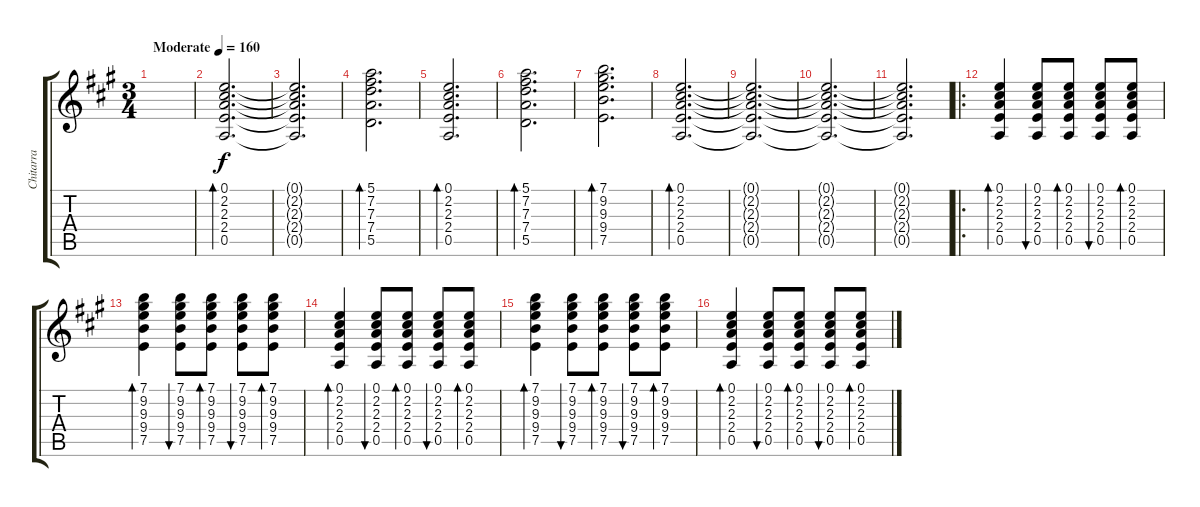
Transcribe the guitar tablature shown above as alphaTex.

\track ("Chitarra" "Chitarra") {instrument acousticguitarsteel}
\staff {score tabs}
\tuning (E4 B3 G3 D3 A2 E2) {hide}
\ts (3 4)
\tempo (160 "Moderate")
\clef g2
\ks a
|
(0.1 2.2 2.3 2.4 0.5).2{d bd 120} |
(0.1{t} 2.2{t} 2.3{t} 2.4{t} 0.5{t}).2{d} |
(5.1 7.2 7.3 7.4 5.5).2{d bd 120} |
(0.1 2.2 2.3 2.4 0.5).2{d bd 120} |
(5.1 7.2 7.3 7.4 5.5).2{d bd 120} |
(7.1 9.2 9.3 9.4 7.5).2{d bd 120} |
(0.1 2.2 2.3 2.4 0.5).2{d bd 120} |
(0.1{t} 2.2{t} 2.3{t} 2.4{t} 0.5{t}).2{d} |
(0.1{t} 2.2{t} 2.3{t} 2.4{t} 0.5{t}).2{d} |
(0.1{t} 2.2{t} 2.3{t} 2.4{t} 0.5{t}).2{d} |
\ro
(0.1 2.2 2.3 2.4 0.5).4{bd 120} (0.1 2.2 2.3 2.4 0.5).8{bu 30} (0.1 2.2 2.3 2.4 0.5).8{bd 30} (0.1 2.2 2.3 2.4 0.5).8{bu 30} (0.1 2.2 2.3 2.4 0.5).8{bd 30} |
(7.1 9.2 9.3 9.4 7.5).4{bd 120} (7.1 9.2 9.3 9.4 7.5).8{bu 30} (7.1 9.2 9.3 9.4 7.5).8{bd 30} (7.1 9.2 9.3 9.4 7.5).8{bu 30} (7.1 9.2 9.3 9.4 7.5).8{bd 30} |
(0.1 2.2 2.3 2.4 0.5).4{bd 120} (0.1 2.2 2.3 2.4 0.5).8{bu 30} (0.1 2.2 2.3 2.4 0.5).8{bd 30} (0.1 2.2 2.3 2.4 0.5).8{bu 30} (0.1 2.2 2.3 2.4 0.5).8{bd 30} |
(7.1 9.2 9.3 9.4 7.5).4{bd 120} (7.1 9.2 9.3 9.4 7.5).8{bu 30} (7.1 9.2 9.3 9.4 7.5).8{bd 30} (7.1 9.2 9.3 9.4 7.5).8{bu 30} (7.1 9.2 9.3 9.4 7.5).8{bd 30} |
(0.1 2.2 2.3 2.4 0.5).4{bd 120} (0.1 2.2 2.3 2.4 0.5).8{bu 30} (0.1 2.2 2.3 2.4 0.5).8{bd 30} (0.1 2.2 2.3 2.4 0.5).8{bu 30} (0.1 2.2 2.3 2.4 0.5).8{bd 30}
